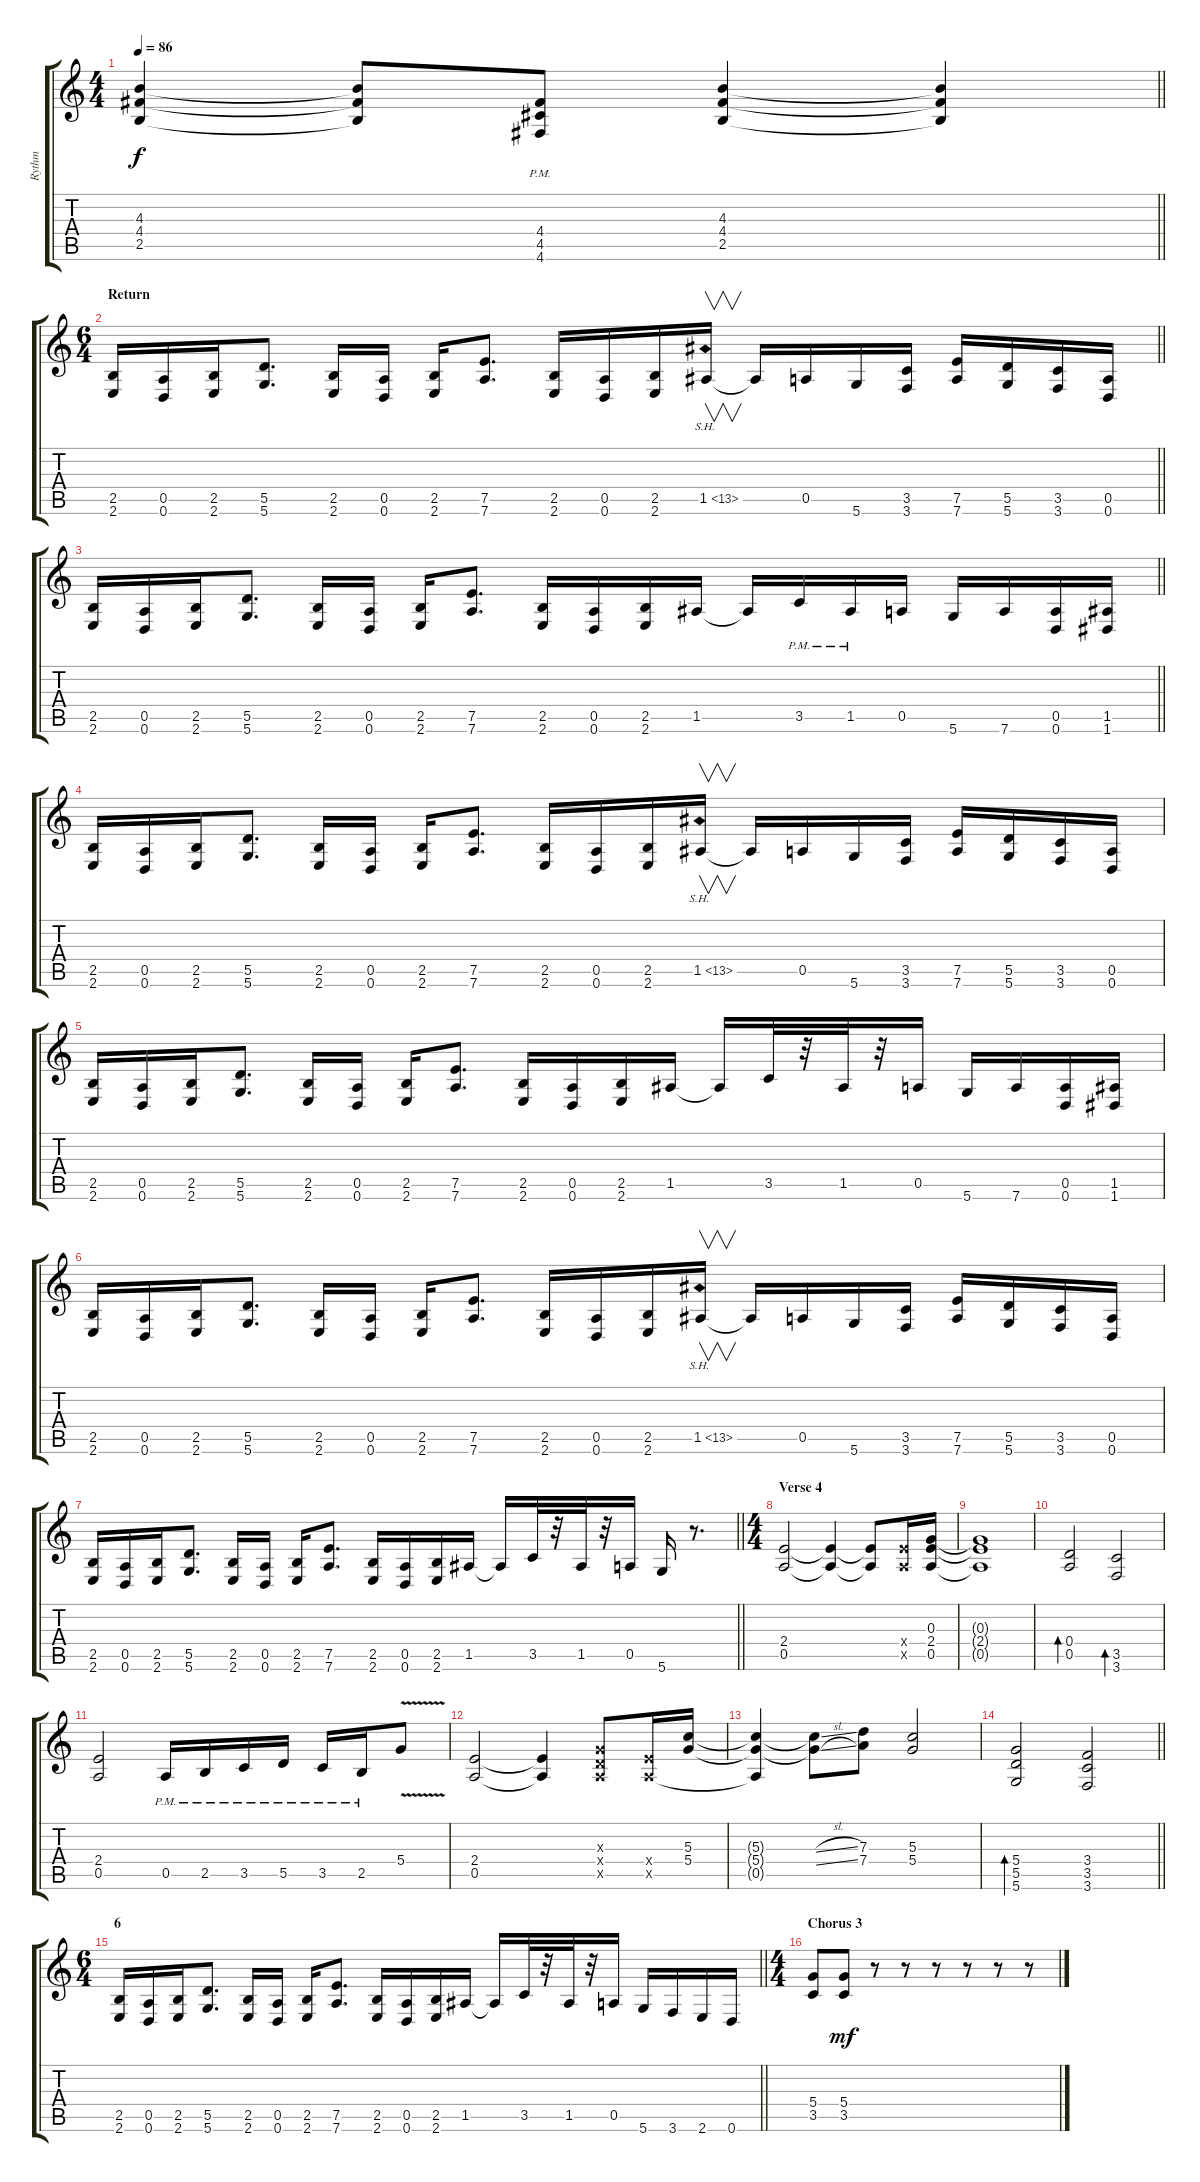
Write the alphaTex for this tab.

\track ("Rythm" "Rythm") {instrument overdrivenguitar}
\staff {score tabs}
\tuning (E4 B3 G3 D3 A2 D2) {hide}
\ts (4 4)
\tempo 86
\clef g2
\barLineRight lightlight
\ks c
(4.3 4.4 2.5).4{dy f} (4.3{t} 4.4{t} 2.5{t}).8 (4.4{pm} 4.5{pm} 4.6{pm}).8 (4.3 4.4 2.5).4 (4.3{t} 4.4{t} 2.5{t}).4 |
\ts (6 4)
\section ("" "Return")
\barLineRight lightlight
(2.5 2.6).16{volume 12 balance 0 instrument overdrivenguitar} (0.5 0.6).16 (2.5 2.6).16 (5.5 5.6).8{d} (2.5 2.6).16 (0.5 0.6).16 (2.5 2.6).16 (7.5 7.6).8{d} (2.5 2.6).16 (0.5 0.6).16 (2.5 2.6).16 1.5{sh 12}.16{v} 1.5{t}.16 0.5.16 5.6.16 (3.5 3.6).16 (7.5 7.6).16 (5.5 5.6).16 (3.5 3.6).16 (0.5 0.6).16 |
\barLineRight lightlight
(2.5 2.6).16 (0.5 0.6).16 (2.5 2.6).16 (5.5 5.6).8{d} (2.5 2.6).16 (0.5 0.6).16 (2.5 2.6).16 (7.5 7.6).8{d} (2.5 2.6).16 (0.5 0.6).16 (2.5 2.6).16 1.5.16{volume 12 balance 8 instrument overdrivenguitar} 1.5{t}.16 3.5{pm}.16 1.5{pm}.16 0.5.16 5.6.16 7.6.16 (0.5 0.6).16 (1.5 1.6).16 |
(2.5 2.6).16 (0.5 0.6).16 (2.5 2.6).16 (5.5 5.6).8{d} (2.5 2.6).16 (0.5 0.6).16 (2.5 2.6).16 (7.5 7.6).8{d} (2.5 2.6).16 (0.5 0.6).16 (2.5 2.6).16 1.5{sh 12}.16{v} 1.5{t}.16 0.5.16 5.6.16 (3.5 3.6).16 (7.5 7.6).16 (5.5 5.6).16 (3.5 3.6).16 (0.5 0.6).16 |
(2.5 2.6).16 (0.5 0.6).16 (2.5 2.6).16 (5.5 5.6).8{d} (2.5 2.6).16 (0.5 0.6).16 (2.5 2.6).16 (7.5 7.6).8{d} (2.5 2.6).16 (0.5 0.6).16 (2.5 2.6).16 1.5.16 1.5{t}.16 3.5.32 r.32 1.5.32 r.32 0.5.16 5.6.16 7.6.16 (0.5 0.6).16 (1.5 1.6).16 |
(2.5 2.6).16 (0.5 0.6).16 (2.5 2.6).16 (5.5 5.6).8{d} (2.5 2.6).16 (0.5 0.6).16 (2.5 2.6).16 (7.5 7.6).8{d} (2.5 2.6).16 (0.5 0.6).16 (2.5 2.6).16 1.5{sh 12}.16{v} 1.5{t}.16 0.5.16 5.6.16 (3.5 3.6).16 (7.5 7.6).16 (5.5 5.6).16 (3.5 3.6).16 (0.5 0.6).16 |
\barLineRight lightlight
(2.5 2.6).16 (0.5 0.6).16 (2.5 2.6).16 (5.5 5.6).8{d} (2.5 2.6).16 (0.5 0.6).16 (2.5 2.6).16 (7.5 7.6).8{d} (2.5 2.6).16 (0.5 0.6).16 (2.5 2.6).16 1.5.16 1.5{t}.16 3.5.32 r.32 1.5.32 r.32 0.5.16 5.6.16 r.8{d} |
\ts (4 4)
\section ("" "Verse 4")
(2.4 0.5).2{volume 9} (2.4{t} 0.5{t}).4 (2.4{t} 0.5{t}).8 (2.4{x} 0.5{x}).16 (0.3 2.4 0.5).16 |
(0.3{t} 2.4{t} 0.5{t}).1 |
(0.4 0.5).2{bd 240} (3.5 3.6).2{bd 240} |
(2.4 0.5).2 0.5{pm}.16 2.5{pm}.16 3.5{pm}.16 5.5{pm}.16 3.5{pm}.16 2.5{pm}.16 5.4{v}.8 |
(2.4 0.5).2 (2.4{t} 0.5{t}).4 (0.3{x} 0.4{x} 0.5{x}).8 (2.4{x} 0.5{x}).16 (5.3 5.4).16 |
(5.3{t} 5.4{t} 0.5{t}).4 (5.3{sl t} 5.4{sl t}).8 (7.3 7.4).8 (5.3 5.4).2 |
\barLineRight lightlight
(5.4 5.5 5.6).2{bd 240} (3.4 3.5 3.6).2 |
\ts (6 4)
\section ("" "6")
\barLineRight lightlight
(2.5 2.6).16 (0.5 0.6).16 (2.5 2.6).16 (5.5 5.6).8{d} (2.5 2.6).16 (0.5 0.6).16 (2.5 2.6).16 (7.5 7.6).8{d} (2.5 2.6).16 (0.5 0.6).16 (2.5 2.6).16 1.5.16 1.5{t}.16 3.5.32 r.32 1.5.32 r.32 0.5.16 5.6.16 3.6.16 2.6.16 0.6.16 |
\ts (4 4)
\section ("" "Chorus 3")
(5.4 3.5).8 (5.4 3.5).8{dy mf} r.8 r.8 r.8 r.8 r.8 r.8
